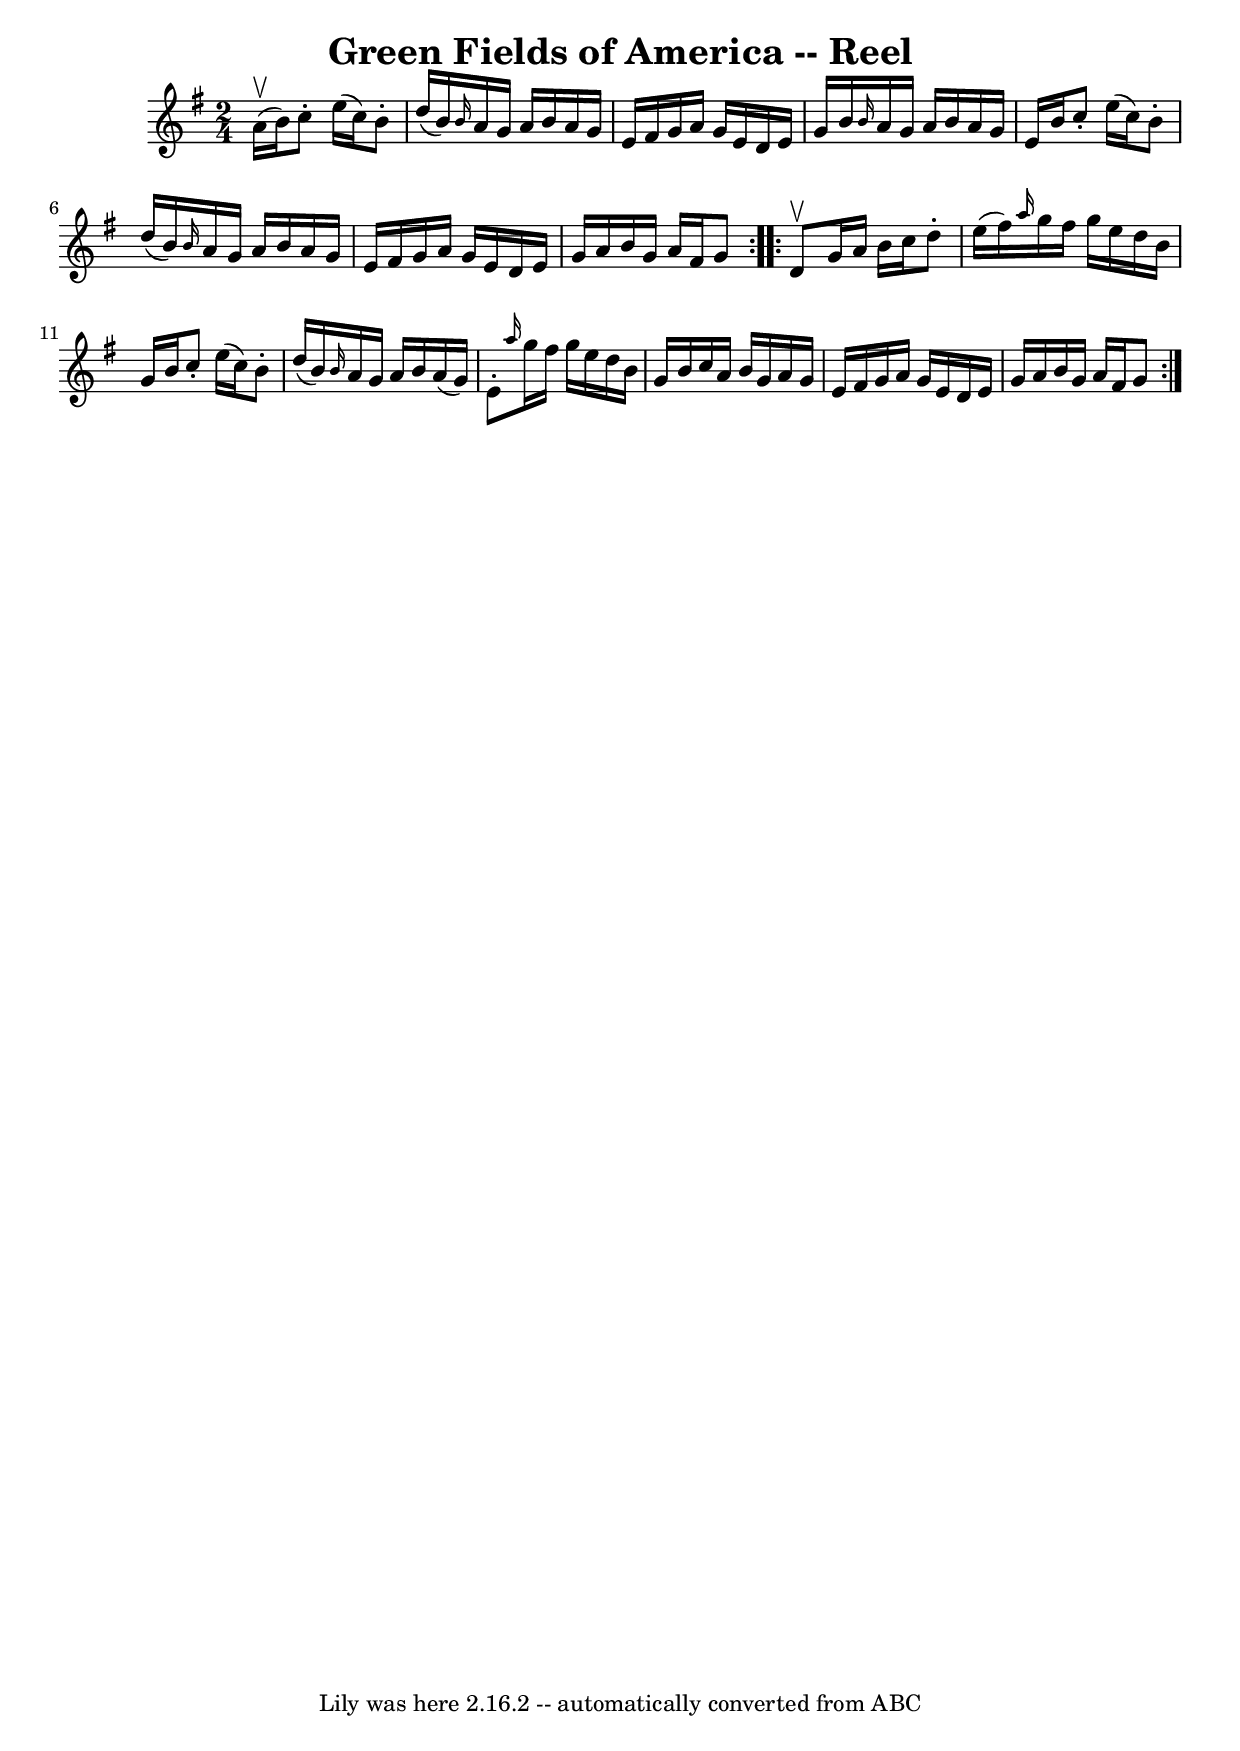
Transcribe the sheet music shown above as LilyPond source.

\version "2.16.2"
\include "Mammoth.ily"
\header {
  %% book = "Ryan's Mammoth Collection"
  crossRefNumber = "1"
  footnotes = ""
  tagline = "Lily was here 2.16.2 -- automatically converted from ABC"
  title = "Green Fields of America -- Reel"

}
voicedefault =  {



  \repeat volta 2 {

    \time 2/4 
    \key g \major
    a'16^\upbow(b'16) |
    c''8 -. e''16 
    (c''16) b'8 -. d''16 (b'16)   |
    \grace { b'16  
	   }   
    a'16 g'16 a'16 b'16 a'16 g'16 e'16 fis'16    |
    
    g'16 a'16 g'16 e'16 d'16 e'16 g'16 b'16    |
    
    \grace { b'16  
	   } a'16 g'16 a'16 b'16 a'16 g'16 e'16    
    b'16    |
    c''8 -. e''16 (c''16) b'8 -. d''16 (b'16  
    -)   |
    \grace { b'16  
	   } a'16 g'16 a'16 b'16 a'16    
    g'16 e'16 fis'16    |
    g'16 a'16 g'16 e'16 d'16    
    e'16 g'16 a'16    |
    b'16 g'16 a'16 fis'16 g'8    

  } 
  \repeat volta 2 {
    d'8^\upbow |
    g'16 a'16 b'16 c''16  
    d''8 -. e''16 (fis''16)   |
    \grace { a''16  
	   } g''16    
    fis''16 g''16 e''16 d''16 b'16 g'16 b'16    |
    c''8 
    -. e''16 (c''16) b'8 -. d''16 (b'16)   |
    \grace {    
      b'16  
    } a'16 g'16 a'16 b'16 a'16 (g'16) e'8 -.   |
    
    \grace { a''16  
	   } g''16 fis''16 g''16 e''16 d''16 b'16  
    g'16 b'16    |
    c''16 a'16 b'16 g'16 a'16 g'16    
    e'16 fis'16    |
    g'16 a'16 g'16 e'16 d'16 e'16    
    g'16 a'16    |
    b'16 g'16 a'16 fis'16 g'8    
  }   

}

\score{
  <<

    \context Staff="default"
    {
      \voicedefault 
      
    }

  >>
  \layout {
    
  }
  \midi {
  }

}
